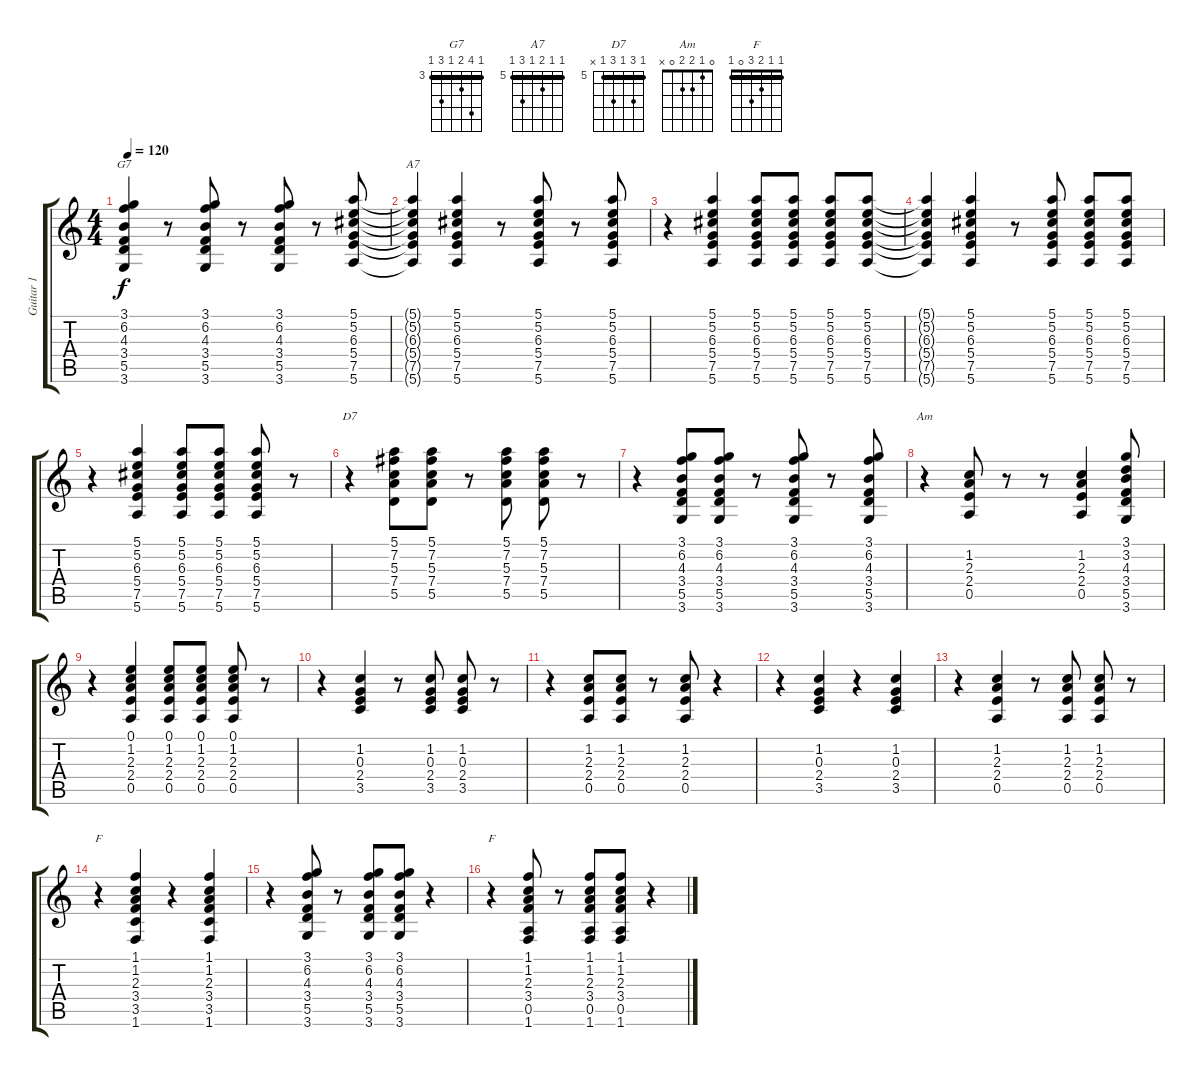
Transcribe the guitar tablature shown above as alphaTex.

\track ("Guitar 1" "Guitar 1") {instrument electricguitarclean}
\staff {score tabs}
\tuning (E4 B3 G3 D3 A2 E2) {hide}
\chord ("G7" 3 6 4 3 5 3) {firstfret 3 barre 3}
\chord ("A7" 5 5 6 5 7 5) {firstfret 5 barre 5}
\chord ("D7" 5 7 5 7 5 x) {firstfret 5 barre 5}
\chord ("Am" 0 1 2 2 0 x)
\chord ("F" 1 1 2 3 3 1) {barre 1}
\chord ("F" 1 1 2 3 0 1) {barre 1}
\ts (4 4)
\tempo 120
\clef g2
\ks c
(3.1 6.2 4.3 3.4 5.5 3.6).4{ch "G7" dy f} r.8 (3.1 6.2 4.3 3.4 5.5 3.6).8 r.8 (3.1 6.2 4.3 3.4 5.5 3.6).8 r.8 (5.1 5.2 6.3 5.4 7.5 5.6).8 |
(5.1{t} 5.2{t} 6.3{t} 5.4{t} 7.5{t} 5.6{t}).4{ch "A7"} (5.1 5.2 6.3 5.4 7.5 5.6).4 r.8 (5.1 5.2 6.3 5.4 7.5 5.6).8 r.8 (5.1 5.2 6.3 5.4 7.5 5.6).8 |
r.4 (5.1 5.2 6.3 5.4 7.5 5.6).4 (5.1 5.2 6.3 5.4 7.5 5.6).8 (5.1 5.2 6.3 5.4 7.5 5.6).8 (5.1 5.2 6.3 5.4 7.5 5.6).8 (5.1 5.2 6.3 5.4 7.5 5.6).8 |
(5.1{t} 5.2{t} 6.3{t} 5.4{t} 7.5{t} 5.6{t}).4 (5.1 5.2 6.3 5.4 7.5 5.6).4 r.8 (5.1 5.2 6.3 5.4 7.5 5.6).8 (5.1 5.2 6.3 5.4 7.5 5.6).8 (5.1 5.2 6.3 5.4 7.5 5.6).8 |
r.4 (5.1 5.2 6.3 5.4 7.5 5.6).4 (5.1 5.2 6.3 5.4 7.5 5.6).8 (5.1 5.2 6.3 5.4 7.5 5.6).8 (5.1 5.2 6.3 5.4 7.5 5.6).8 r.8 |
r.4{ch "D7"} (5.1 7.2 5.3 7.4 5.5).8 (5.1 7.2 5.3 7.4 5.5).8 r.8 (5.1 7.2 5.3 7.4 5.5).8 (5.1 7.2 5.3 7.4 5.5).8 r.8 |
r.4 (3.1 6.2 4.3 3.4 5.5 3.6).8 (3.1 6.2 4.3 3.4 5.5 3.6).8 r.8 (3.1 6.2 4.3 3.4 5.5 3.6).8 r.8 (3.1 6.2 4.3 3.4 5.5 3.6).8 |
r.4{ch "Am"} (1.2 2.3 2.4 0.5).8 r.8 r.8 (1.2 2.3 2.4 0.5).4 (3.1 3.2 4.3 3.4 5.5 3.6).8 |
r.4 (0.1 1.2 2.3 2.4 0.5).4 (0.1 1.2 2.3 2.4 0.5).8 (0.1 1.2 2.3 2.4 0.5).8 (0.1 1.2 2.3 2.4 0.5).8 r.8 |
r.4 (1.2 0.3 2.4 3.5).4 r.8 (1.2 0.3 2.4 3.5).8 (1.2 0.3 2.4 3.5).8 r.8 |
r.4 (1.2 2.3 2.4 0.5).8 (1.2 2.3 2.4 0.5).8 r.8 (1.2 2.3 2.4 0.5).8 r.4 |
r.4 (1.2 0.3 2.4 3.5).4 r.4 (1.2 0.3 2.4 3.5).4 |
r.4 (1.2 2.3 2.4 0.5).4 r.8 (1.2 2.3 2.4 0.5).8 (1.2 2.3 2.4 0.5).8 r.8 |
r.4{ch "F"} (1.1 1.2 2.3 3.4 3.5 1.6).4 r.4 (1.1 1.2 2.3 3.4 3.5 1.6).4 |
r.4 (3.1 6.2 4.3 3.4 5.5 3.6).8 r.8 (3.1 6.2 4.3 3.4 5.5 3.6).8 (3.1 6.2 4.3 3.4 5.5 3.6).8 r.4 |
r.4{ch "F"} (1.1 1.2 2.3 3.4 0.5 1.6).8 r.8 (1.1 1.2 2.3 3.4 0.5 1.6).8 (1.1 1.2 2.3 3.4 0.5 1.6).8 r.4
